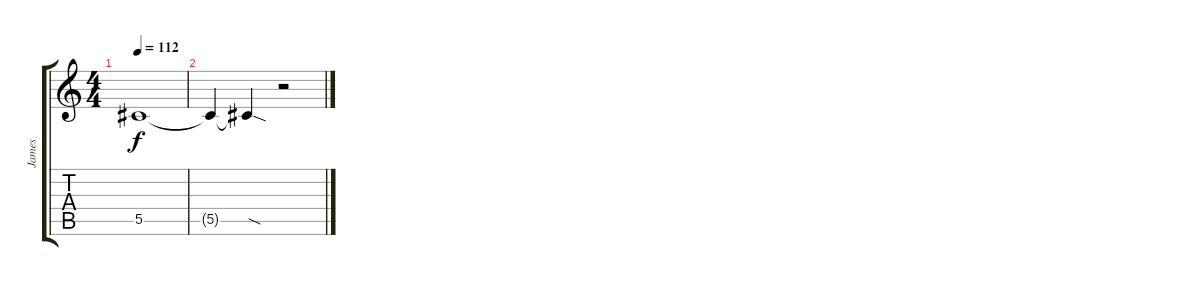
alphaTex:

\track ("James" "James") {instrument distortionguitar}
\staff {score tabs}
\tuning (Eb4 Bb3 Gb3 Db3 Ab2 Eb2) {hide}
\ts (4 4)
\tempo 112
\clef g2
\ks c
5.5{t}.1{dy f} |
5.5{t}.4 5.5{sod t}.4 r.2
